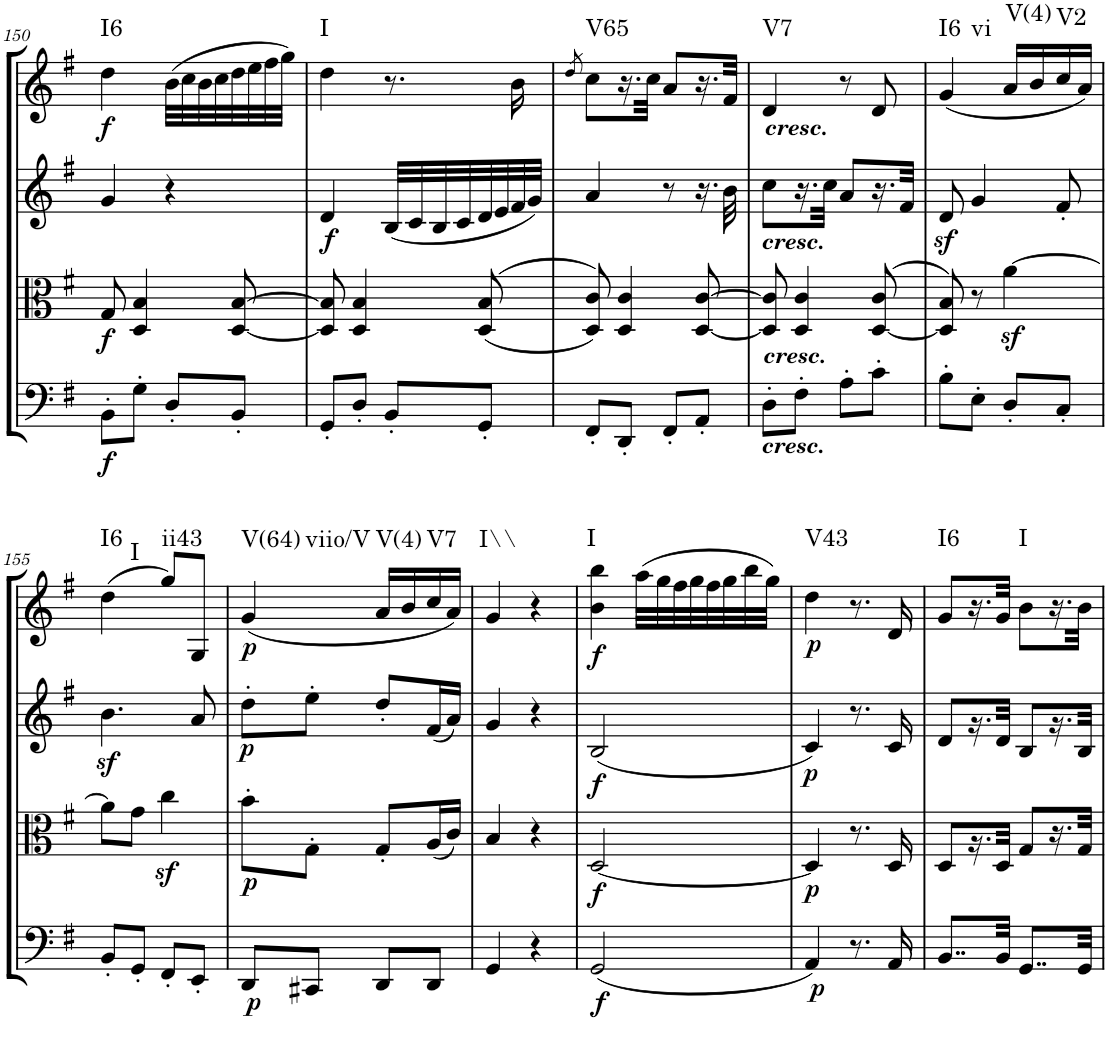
**kern	**dynam	**kern	**dynam	**kern	**dynam	**kern	**dynam	**harte
*part4	*part4	*part3	*part3	*part2	*part2	*part1	*part1	*part1
*staff4	*staff4	*staff3	*staff3	*staff2	*staff2	*staff1	*staff1	*
*I"Cello	*	*I"Viola	*	*I"2nd Violin	*	*I"1st Violin	*	*
*	*	*I'Vla	*	*I'Vln	*	*I'Vln	*	*
!!LO:PB:g=z
*clefF4	*	*clefC3	*	*clefG2	*	*clefG2	*	*
*k[f#]	*	*k[f#]	*	*k[f#]	*	*k[f#]	*	*
*G:	*	*G:	*	*G:	*	*G:	*	*
*M2/4	*	*M2/4	*	*M2/4	*	*M2/4	*	*
=150	=150	=150	=150	=150	=150	=150	=150	=150
!	!LO:DY:b	!	!LO:DY:b	!	!	!	!LO:DY:b	!LO:H:kt=I6
8BB'\L	f	8G/	f	4g/	.	4dd\	f	N
8G'\J	.	4D/ 4B/	.	.	.	.	.	.
8D'/L	.	.	.	4r	.	(32b\LLL	.	.
.	.	.	.	.	.	32cc\	.	.
.	.	.	.	.	.	32b\	.	.
.	.	.	.	.	.	32cc\	.	.
8BB'/J	.	[8D/ [8B/	.	.	.	32dd\	.	.
.	.	.	.	.	.	32ee\	.	.
.	.	.	.	.	.	32ff#\	.	.
.	.	.	.	.	.	32gg\JJJ)	.	.
=151	=151	=151	=151	=151	=151	=151	=151	=151
!	!	!	!LO:DY:a	!	!	!	!	!LO:H:kt=I
8GG'/L	.	8D/] 8B/]	f	4d/	.	4dd\	.	N
8D'/J	.	4D/ 4B/	.	.	.	.	.	.
8BB'/L	.	.	.	(32B/LLL	.	8.r	.	.
.	.	.	.	32c/	.	.	.	.
.	.	.	.	32B/	.	.	.	.
.	.	.	.	32c/	.	.	.	.
8GG'/J	.	(>(8D/ 8B/	.	32d/	.	.	.	.
.	.	.	.	32e/	.	.	.	.
.	.	.	.	32f#/	.	16b\	.	.
.	.	.	.	32g/JJJ)	.	.	.	.
=152	=152	=152	=152	=152	=152	=152	=152	=152
.	.	.	.	.	.	8qdd/	.	.
!	!	!	!	!	!	!	!	!LO:H:kt=V65
8FF#'/L	.	8D/ 8c/))	.	4a/	.	8cc\L	.	N
8DD'/J	.	4D/ 4c/	.	.	.	16.r	.	.
.	.	.	.	.	.	32cc\JJk	.	.
8FF#'/L	.	.	.	8r	.	8a/L	.	.
8AA'/J	.	[8D/ [8c/	.	16.r	.	16.r	.	.
.	.	.	.	32b\	.	32f#/JJk	.	.
=153	=153	=153	=153	=153	=153	=153	=153	=153
!	!	!	!	!	!	!LO:TX:b:Bi:t=cresc.	!	!
!	!	!	!	!LO:TX:b:Bi:t=cresc.	!	!	!	!
!	!	!LO:TX:b:Bi:t=cresc.	!	!	!	!	!	!
!LO:TX:b:Bi:t=cresc.	!	!	!	!	!	!	!	!LO:H:kt=V7
8D'\L	.	8D/] 8c/]	.	8cc\L	.	4d/	.	N
8F#'\J	.	4D/ 4c/	.	16.r	.	.	.	.
.	.	.	.	32cc\JJk	.	.	.	.
8A'\L	.	.	.	8a/L	.	8r	.	.
8c'\J	.	(>[8D/ 8c/	.	16.r	.	8d/	.	.
.	.	.	.	32f#/JJk	.	.	.	.
=154	=154	=154	=154	=154	=154	=154	=154	=154
!	!	!	!	!	!	!	!	!LO:H:n=1:kt=I6
!	!	!	!	!	!	!	!	!LO:H:n=2:kt=vi
8B'\L	.	8D/] 8B/)	.	8dz</	.	(4g/	.	N N
8E'\J	.	8r	.	4g/	.	.	.	.
!	!	!	!	!	!	!	!	!LO:H:kt=V(4)
8D'/L	.	[4az<\	.	.	.	16a/LL	.	N
.	.	.	.	.	.	16b/	.	.
!	!	!	!	!	!	!	!	!LO:H:kt=V2
8C'/J	.	.	.	8f#'/	.	16cc/	.	N
.	.	.	.	.	.	16a/JJ)	.	.
!!LO:LB:g=z
=155	=155	=155	=155	=155	=155	=155	=155	=155
!	!	!	!	!	!	!	!	!LO:H:n=1:kt=I6
!	!	!	!	!	!	!	!	!LO:H:n=2:kt=I
8BB'/L	.	8a\L]	.	4.bz<\	.	(4dd\	.	N N
8GG'/J	.	8g\J	.	.	.	.	.	.
!	!	!	!	!	!	!	!	!LO:H:kt=ii43
8FF#'/L	.	4ccz<\	.	.	.	8gg/L)	.	N
8EE'/J	.	.	.	8a/	.	8G/J	.	.
=156	=156	=156	=156	=156	=156	=156	=156	=156
!	!LO:DY:b	!	!LO:DY:b	!	!LO:DY:b	!	!LO:DY:b	!LO:H:n=1:kt=V(64)
!	!	!	!	!	!	!	!	!LO:H:n=2:kt=viio/V
8DD/L	p	8b'\L	p	8dd'\L	p	(4g/	p	N N
8CC#X/J	.	8G'\J	.	8ee'\J	.	.	.	.
!	!	!	!	!	!	!	!	!LO:H:kt=V(4)
8DD/L	.	8G'/L	.	8dd'/L	.	16a/LL	.	N
.	.	.	.	.	.	16b/	.	.
!	!	!	!	!	!	!	!	!LO:H:kt=V7
8DD/J	.	(16A/L	.	(16f#/L	.	16cc/	.	N
.	.	16c/JJ)	.	16a/JJ)	.	16a/JJ)	.	.
=157	=157	=157	=157	=157	=157	=157	=157	=157
!	!	!	!	!	!	!	!	!LO:H:kt=I\\
4GG/	.	4B/	.	4g/	.	4g/	.	N
4r	.	4r	.	4r	.	4r	.	.
=158	=158	=158	=158	=158	=158	=158	=158	=158
!	!LO:DY:b	!	!	!	!	!	!	!
!	!LO:DY:n=1:a	!	!LO:DY:a	!	!	!	!LO:DY:b	!LO:H:kt=I
(2GG/	f f	[2D/	f	(2B/	.	4b\ 4bb\	f	N
.	.	.	.	.	.	(32aa\LLL	.	.
.	.	.	.	.	.	32gg\	.	.
.	.	.	.	.	.	32ff#\	.	.
.	.	.	.	.	.	32gg\	.	.
.	.	.	.	.	.	32ff#\	.	.
.	.	.	.	.	.	32gg\	.	.
.	.	.	.	.	.	32bb\	.	.
.	.	.	.	.	.	32gg\JJJ)	.	.
=159	=159	=159	=159	=159	=159	=159	=159	=159
!	!LO:DY:b	!	!	!	!	!	!	!
!	!LO:DY:n=1:a	!	!LO:DY:a	!	!	!	!LO:DY:b	!LO:H:kt=V43
4AA/)	p p	4D/]	p	4c/)	.	4dd\	p	N
8.r	.	8.r	.	8.r	.	8.r	.	.
16AA/	.	16D/	.	16c/	.	16d/	.	.
=160	=160	=160	=160	=160	=160	=160	=160	=160
!	!	!	!	!	!	!	!	!LO:H:kt=I6
8..BB/L	.	8D/L	.	8d/L	.	8g/L	.	N
.	.	16.r	.	16.r	.	16.r	.	.
32BB/Jkk	.	32D/JJk	.	32d/JJk	.	32g/JJk	.	.
!	!	!	!	!	!	!	!	!LO:H:kt=I
8..GG/L	.	8G/L	.	8B/L	.	8b\L	.	N
.	.	16.r	.	16.r	.	16.r	.	.
32GG/Jkk	.	32G/JJk	.	32B/JJk	.	32b\JJk	.	.
=	=	=	=	=	=	=	=	=
*-	*-	*-	*-	*-	*-	*-	*-	*-
